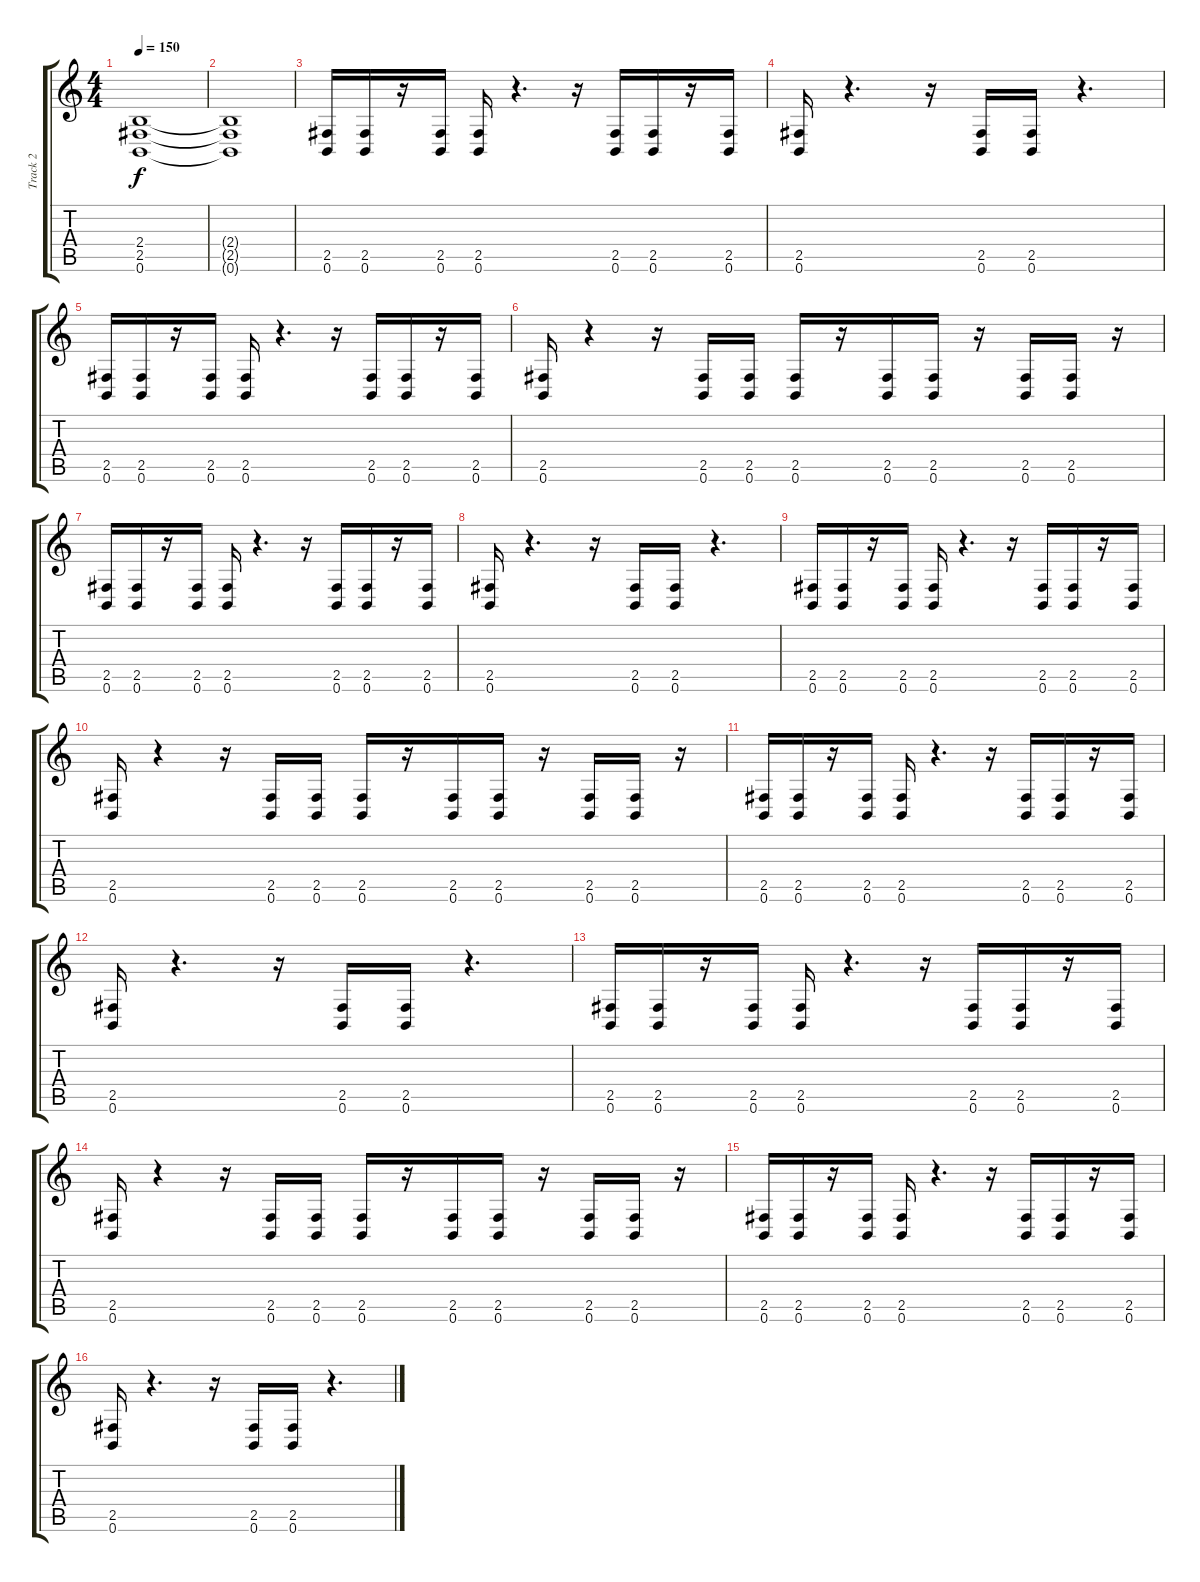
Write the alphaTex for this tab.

\track ("Track 2" "Track 2") {instrument distortionguitar}
\staff {score tabs}
\tuning (B3 G3 D3 A2 E2 B1) {hide}
\ts (4 4)
\tempo 150
\clef g2
\ks c
(2.4{t} 2.5{t} 0.6{t}).1{dy f} |
(2.4{t} 2.5{t} 0.6{t}).1 |
(2.5 0.6).16 (2.5 0.6).16 r.16 (2.5 0.6).16 (2.5 0.6).16 r.4{d} r.16 (2.5 0.6).16 (2.5 0.6).16 r.16 (2.5 0.6).16 |
(2.5 0.6).16 r.4{d} r.16 (2.5 0.6).16 (2.5 0.6).16 r.4{d} |
(2.5 0.6).16 (2.5 0.6).16 r.16 (2.5 0.6).16 (2.5 0.6).16 r.4{d} r.16 (2.5 0.6).16 (2.5 0.6).16 r.16 (2.5 0.6).16 |
(2.5 0.6).16 r.4 r.16 (2.5 0.6).16 (2.5 0.6).16 (2.5 0.6).16 r.16 (2.5 0.6).16 (2.5 0.6).16 r.16 (2.5 0.6).16 (2.5 0.6).16 r.16 |
(2.5 0.6).16 (2.5 0.6).16 r.16 (2.5 0.6).16 (2.5 0.6).16 r.4{d} r.16 (2.5 0.6).16 (2.5 0.6).16 r.16 (2.5 0.6).16 |
(2.5 0.6).16 r.4{d} r.16 (2.5 0.6).16 (2.5 0.6).16 r.4{d} |
(2.5 0.6).16 (2.5 0.6).16 r.16 (2.5 0.6).16 (2.5 0.6).16 r.4{d} r.16 (2.5 0.6).16 (2.5 0.6).16 r.16 (2.5 0.6).16 |
(2.5 0.6).16 r.4 r.16 (2.5 0.6).16 (2.5 0.6).16 (2.5 0.6).16 r.16 (2.5 0.6).16 (2.5 0.6).16 r.16 (2.5 0.6).16 (2.5 0.6).16 r.16 |
(2.5 0.6).16 (2.5 0.6).16 r.16 (2.5 0.6).16 (2.5 0.6).16 r.4{d} r.16 (2.5 0.6).16 (2.5 0.6).16 r.16 (2.5 0.6).16 |
(2.5 0.6).16 r.4{d} r.16 (2.5 0.6).16 (2.5 0.6).16 r.4{d} |
(2.5 0.6).16 (2.5 0.6).16 r.16 (2.5 0.6).16 (2.5 0.6).16 r.4{d} r.16 (2.5 0.6).16 (2.5 0.6).16 r.16 (2.5 0.6).16 |
(2.5 0.6).16 r.4 r.16 (2.5 0.6).16 (2.5 0.6).16 (2.5 0.6).16 r.16 (2.5 0.6).16 (2.5 0.6).16 r.16 (2.5 0.6).16 (2.5 0.6).16 r.16 |
(2.5 0.6).16 (2.5 0.6).16 r.16 (2.5 0.6).16 (2.5 0.6).16 r.4{d} r.16 (2.5 0.6).16 (2.5 0.6).16 r.16 (2.5 0.6).16 |
(2.5 0.6).16 r.4{d} r.16 (2.5 0.6).16 (2.5 0.6).16 r.4{d}
